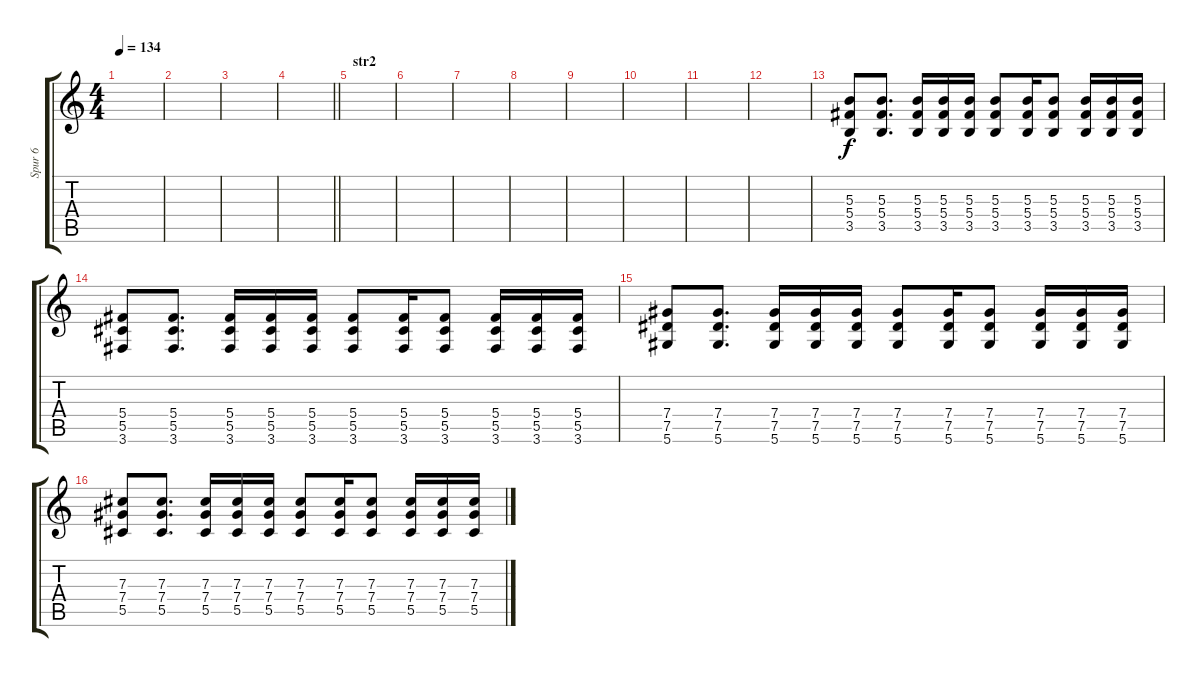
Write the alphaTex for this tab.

\track ("Spur 6" "Spur 6") {instrument distortionguitar}
\staff {score tabs}
\tuning (Eb4 Bb3 Gb3 Db3 Ab2 Eb2) {hide}
\ts (4 4)
\tempo 134
\clef g2
\ks c
|
|
|
\barLineRight lightlight
|
\section ("" "str2")
|
|
|
|
|
|
|
|
(5.3 5.4 3.5).8 (5.3 5.4 3.5).8{d} (5.3 5.4 3.5).16 (5.3 5.4 3.5).16 (5.3 5.4 3.5).16 (5.3 5.4 3.5).8 (5.3 5.4 3.5).16 (5.3 5.4 3.5).8 (5.3 5.4 3.5).16 (5.3 5.4 3.5).16 (5.3 5.4 3.5).16 |
(5.4 5.5 3.6).8 (5.4 5.5 3.6).8{d} (5.4 5.5 3.6).16 (5.4 5.5 3.6).16 (5.4 5.5 3.6).16 (5.4 5.5 3.6).8 (5.4 5.5 3.6).16 (5.4 5.5 3.6).8 (5.4 5.5 3.6).16 (5.4 5.5 3.6).16 (5.4 5.5 3.6).16 |
(7.4 7.5 5.6).8 (7.4 7.5 5.6).8{d} (7.4 7.5 5.6).16 (7.4 7.5 5.6).16 (7.4 7.5 5.6).16 (7.4 7.5 5.6).8 (7.4 7.5 5.6).16 (7.4 7.5 5.6).8 (7.4 7.5 5.6).16 (7.4 7.5 5.6).16 (7.4 7.5 5.6).16 |
(7.3 7.4 5.5).8 (7.3 7.4 5.5).8{d} (7.3 7.4 5.5).16 (7.3 7.4 5.5).16 (7.3 7.4 5.5).16 (7.3 7.4 5.5).8 (7.3 7.4 5.5).16 (7.3 7.4 5.5).8 (7.3 7.4 5.5).16 (7.3 7.4 5.5).16 (7.3 7.4 5.5).16
